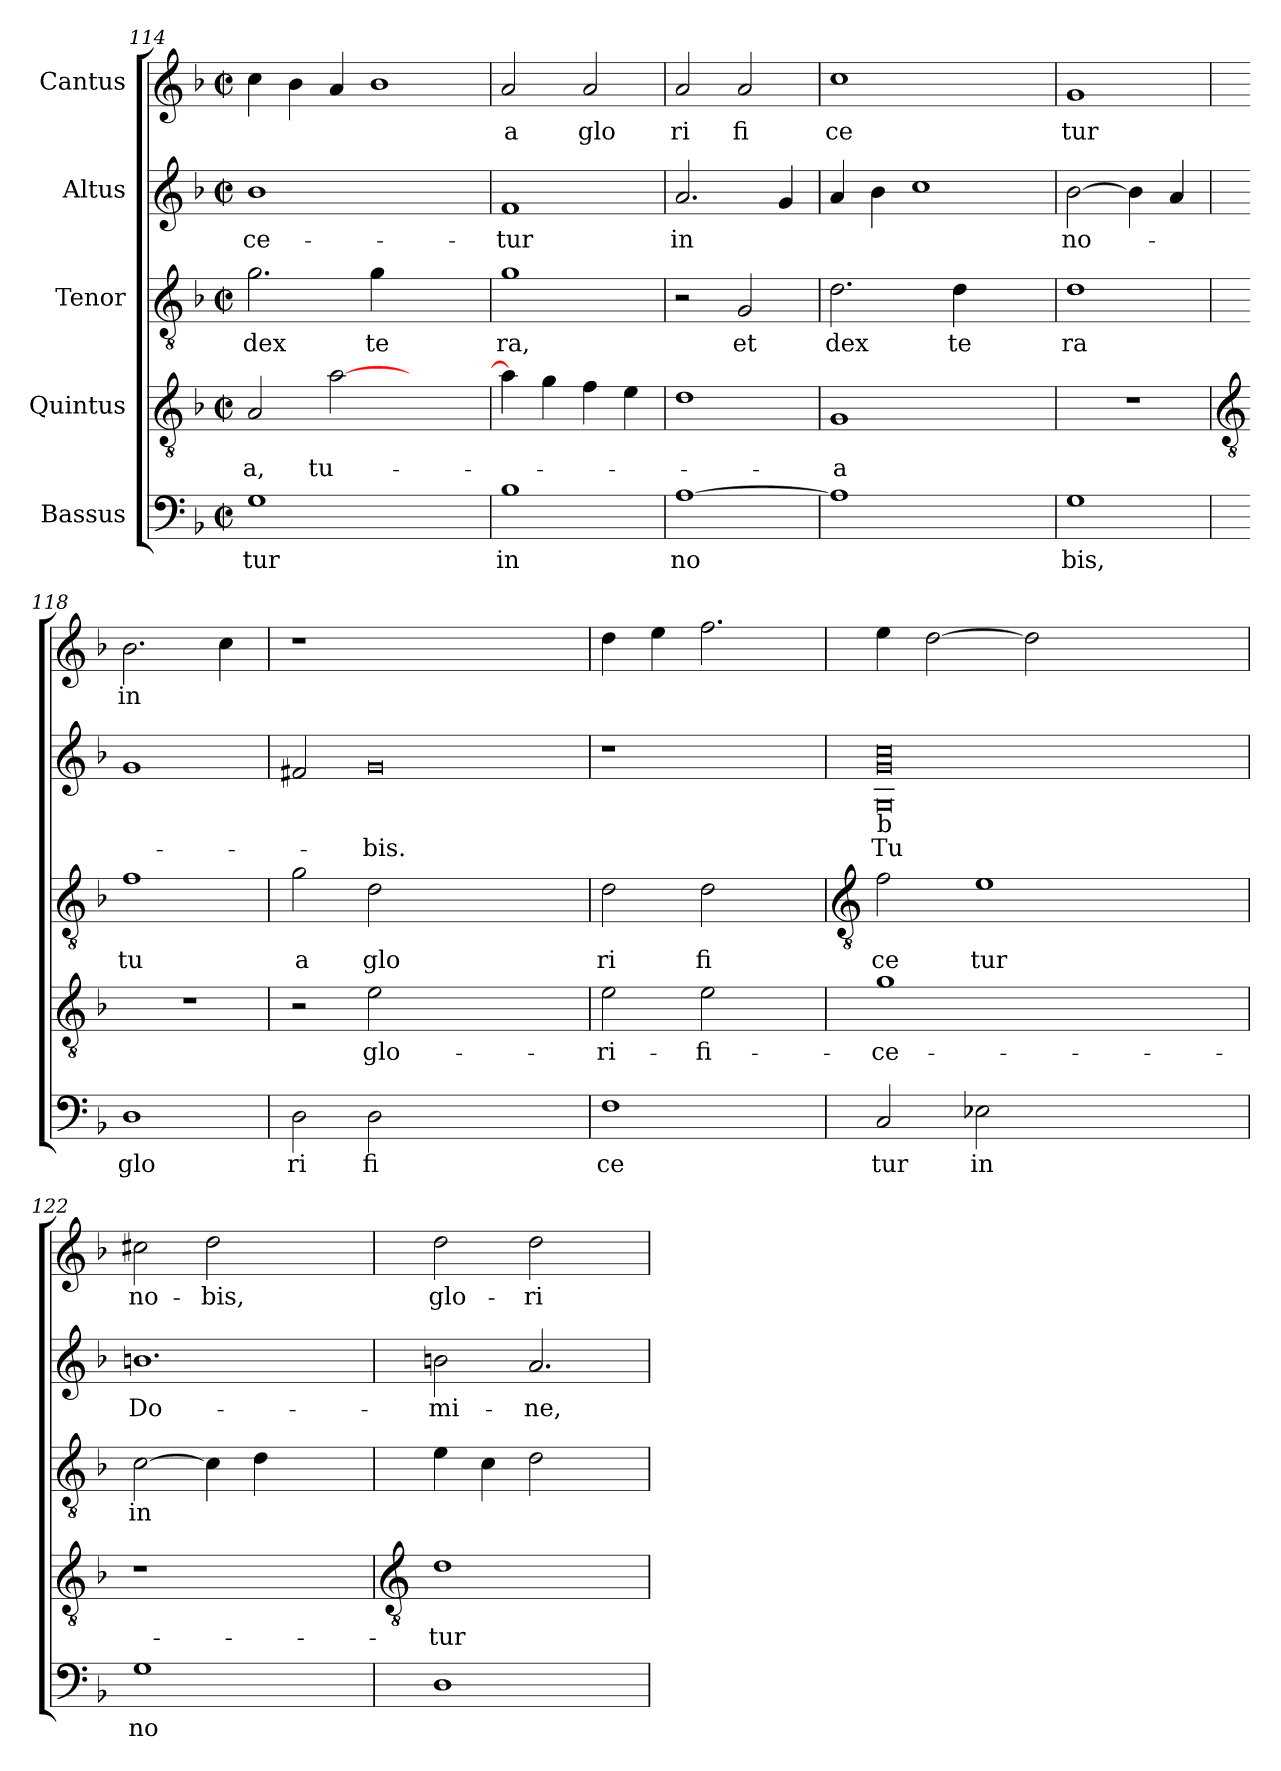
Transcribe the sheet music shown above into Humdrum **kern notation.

**kern	**text	**kern	**text	**kern	**text	**kern	**text	**kern	**text
*part5	*part5	*part4	*part4	*part3	*part3	*part2	*part2	*part1	*part1
*staff5	*staff5	*staff4	*staff4	*staff3	*staff3	*staff2	*staff2	*staff1	*staff1
*I"Bassus	*	*I"Quintus	*	*I"Tenor	*	*I"Altus	*	*I"Cantus	*
!!LO:LB:g=z
*clefF4	*	*clefGv2	*	*clefGv2	*	*clefG2	*	*clefG2	*
*k[b-]	*	*k[b-]	*	*k[b-]	*	*k[b-]	*	*k[b-]	*
*F:	*	*F:	*	*F:	*	*F:	*	*F:	*
*M2/2	*	*M2/2	*	*M2/2	*	*M2/2	*	*M2/2	*
*met(c|)	*	*met(c|)	*	*met(c|)	*	*met(c|)	*	*met(c|)	*
=114	=114	=114	=114	=114	=114	=114	=114	=114	=114
!	!LO:LY:b	!	!LO:LY:b	!	!LO:LY:b	!	!LO:LY:b	!	!
1G	tur	2A/	a,	2.g\	dex	1b-	-ce-	4cc\	.
.	.	.	.	.	.	.	.	4b-\	.
!	!	!	!LO:LY:b	!	!	!	!	!	!
.	.	[2a\	tu-	.	.	.	.	4a/	.
!	!	!	!	!	!LO:LY:b	!	!	!	!
.	.	.	.	4g\	te	.	.	1b-	.
2.ryy	.	2.ryy	.	2.ryy	.	2.ryy	.	.	.
!!LO:LB:g=z
=115	=115	=115	=115	=115	=115	=115	=115	=115	=115
!	!LO:LY:b	!	!	!	!LO:LY:b	!	!LO:LY:b	!	!LO:LY:b
1B-	in	4a\]	.	1g	ra,	1f	-tur	2a/	a
.	.	4g\	.	.	.	.	.	.	.
!	!	!	!	!	!	!	!	!	!LO:LY:b
.	.	4f\	.	.	.	.	.	2a/	glo
.	.	4e\	.	.	.	.	.	.	.
!!LO:LB:g=z
=116	=116	=116	=116	=116	=116	=116	=116	=116	=116
!	!LO:LY:b	!	!	!	!	!	!LO:LY:b	!	!LO:LY:b
[1A	no	1d	.	2r	.	2.a/	in	2a/	ri
!	!	!	!	!	!LO:LY:b	!	!	!	!LO:LY:b
.	.	.	.	2G/	et	.	.	2a/	fi
.	.	.	.	.	.	4g/	.	.	.
=116A	=116A	=116A	=116A	=116A	=116A	=116A	=116A	=116A	=116A
!	!	!	!LO:LY:b	!	!LO:LY:b	!	!	!	!LO:LY:b
1A]	.	1G	-a	2.d\	dex	4a/	.	1cc	ce
.	.	.	.	.	.	4b-\	.	.	.
.	.	.	.	.	.	1cc	.	.	.
!	!	!	!	!	!LO:LY:b	!	!	!	!
.	.	.	.	4d\	te	.	.	.	.
2ryy	.	2ryy	.	2ryy	.	.	.	2ryy	.
=117A	=117A	=117A	=117A	=117A	=117A	=117A	=117A	=117A	=117A
!	!LO:LY:b	!	!	!	!LO:LY:b	!	!LO:LY:b	!	!LO:LY:b
1G	bis,	1r	.	1d	ra	[2b-\	no-	1g	tur
.	.	.	.	.	.	4b-\]	.	.	.
.	.	.	.	.	.	4a/	.	.	.
!!LO:LB:g=z
=118A	=118A	=118A	=118A	=118A	=118A	=118A	=118A	=118A	=118A
*	*	*clefGv2	*	*	*	*	*	*	*
!	!LO:LY:b	!	!	!	!LO:LY:b	!	!	!	!LO:LY:b
1D	glo	1r	.	1f	tu	1g	.	2.b-\	in
.	.	.	.	.	.	.	.	4cc\	.
=119A	=119A	=119A	=119A	=119A	=119A	=119A	=119A	=119A	=119A
!	!LO:LY:b	!	!	!	!LO:LY:b	!	!	!	!
2D\	ri	2r	.	2g\	a	2f#X/	.	1r	.
!	!LO:LY:b	!	!LO:LY:b	!	!LO:LY:b	!	!LO:LY:b	!	!
2D\	fi	2e\	glo-	2d\	glo	0g	-bis.	.	.
1.ryy	.	1.ryy	.	1.ryy	.	.	.	1.ryy	.
!!LO:LB:g=z
=120	=120	=120	=120	=120	=120	=120	=120	=120	=120
!	!LO:LY:b	!	!LO:LY:b	!	!LO:LY:b	!	!	!	!
1F	ce	2e\	-ri-	2d\	ri	1r	.	4dd\	.
.	.	.	.	.	.	.	.	4ee\	.
!	!	!	!LO:LY:b	!	!LO:LY:b	!	!	!	!
.	.	2e\	-fi-	2d\	fi	.	.	2.ff\	.
4ryy	.	4ryy	.	4ryy	.	4ryy	.	.	.
!!LO:LB:g=z
=121	=121	=121	=121	=121	=121	=121	=121	=121	=121
*	*	*	*	*clefGv2	*	*	*	*	*
!	!	!	!	!	!	!LO:TX:b:t=b	!	!	!
!	!LO:LY:b	!	!LO:LY:b	!	!LO:LY:b	!	!LO:LY:b	!	!
2C/	tur	1g	-ce-	2f\	ce	0G/ 0g/ 0cc/	Tu	4ee\	.
.	.	.	.	.	.	.	.	[2dd\	.
!	!LO:LY:b	!	!	!	!LO:LY:b	!	!	!	!
2E-X\	in	.	.	1e	tur	.	.	.	.
.	.	.	.	.	.	.	.	2dd\]	.
1ryy	.	1ryy	.	.	.	.	.	.	.
.	.	.	.	.	.	.	.	2.ryy	.
.	.	.	.	2ryy	.	.	.	.	.
=122	=122	=122	=122	=122	=122	=122	=122	=122	=122
!	!LO:LY:b	!	!	!	!LO:LY:b	!	!LO:LY:b	!	!LO:LY:b
1G	no	1r	.	[2c\	in	1.bn	Do-	2cc#X\	no-
!	!	!	!	!	!	!	!	!	!LO:LY:b
.	.	.	.	4c\]	.	.	.	2dd\	-bis,
.	.	.	.	4d\	.	.	.	.	.
2ryy	.	2ryy	.	2ryy	.	.	.	2ryy	.
!!LO:LB:g=z
=123	=123	=123	=123	=123	=123	=123	=123	=123	=123
*	*	*clefGv2	*	*	*	*	*	*	*
!	!	!	!LO:LY:b	!	!	!	!LO:LY:b	!	!LO:LY:b
1D	.	1d	-tur	4e\	.	2bn\	-mi-	2dd\	glo-
.	.	.	.	4c\	.	.	.	.	.
!	!	!	!	!	!	!	!LO:LY:b	!	!LO:LY:b
.	.	.	.	2d\	.	2.a/	-ne,	2dd\	-ri-
4ryy	.	4ryy	.	4ryy	.	.	.	4ryy	.
=	=	=	=	=	=	=	=	=	=
*-	*-	*-	*-	*-	*-	*-	*-	*-	*-
